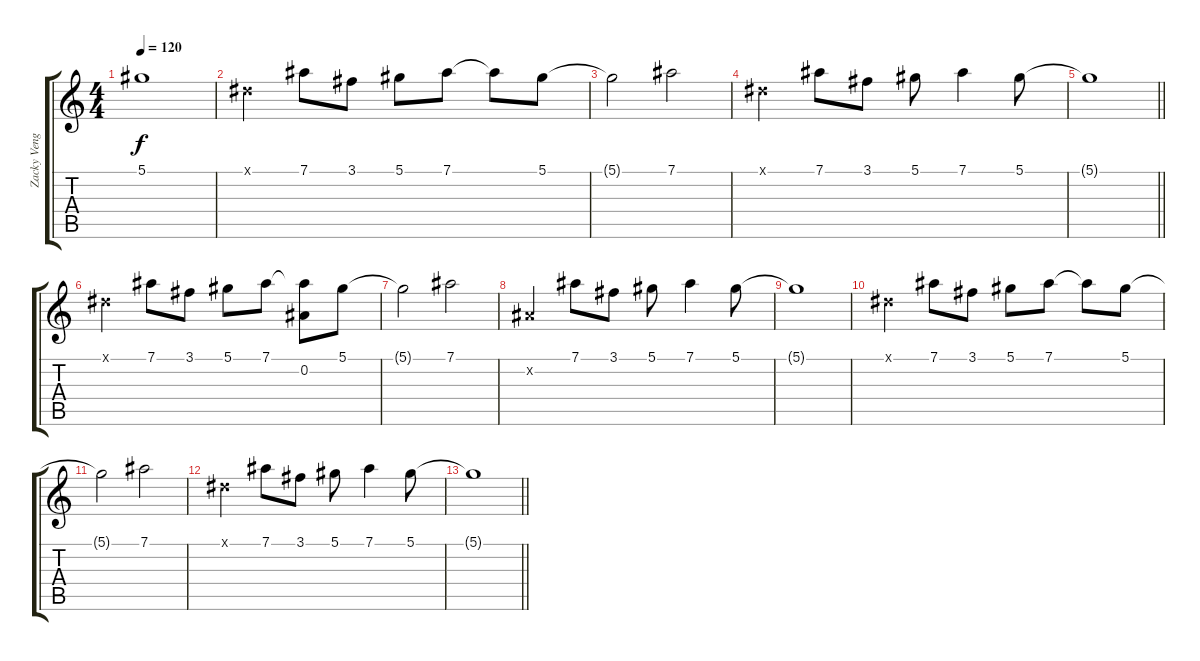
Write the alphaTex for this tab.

\track ("Zacky Vengeance Lead" "Zacky Veng") {instrument distortionguitar}
\staff {score tabs}
\tuning (Eb4 Bb3 Gb3 Db3 Ab2 Db2) {hide}
\ts (4 4)
\tempo 120
\clef g2
\ks c
5.1{t}.1{dy f} |
0.1{x}.4 7.1.8 3.1.8 5.1.8 7.1.8 7.1{t}.8 5.1.8 |
5.1{t}.2 7.1.2 |
0.1{x}.4 7.1.8 3.1.8 5.1.8 7.1.4 5.1.8 |
\barLineRight lightlight
5.1{t}.1 |
0.1{x}.4 7.1.8 3.1.8 5.1.8 7.1.8 (7.1{t} 0.2).8 5.1.8 |
5.1{t}.2 7.1.2 |
0.2{x}.4 7.1.8 3.1.8 5.1.8 7.1.4 5.1.8 |
5.1{t}.1 |
0.1{x}.4 7.1.8 3.1.8 5.1.8 7.1.8 7.1{t}.8 5.1.8 |
5.1{t}.2 7.1.2 |
0.1{x}.4 7.1.8 3.1.8 5.1.8 7.1.4 5.1.8 |
\barLineRight lightlight
5.1{t}.1
